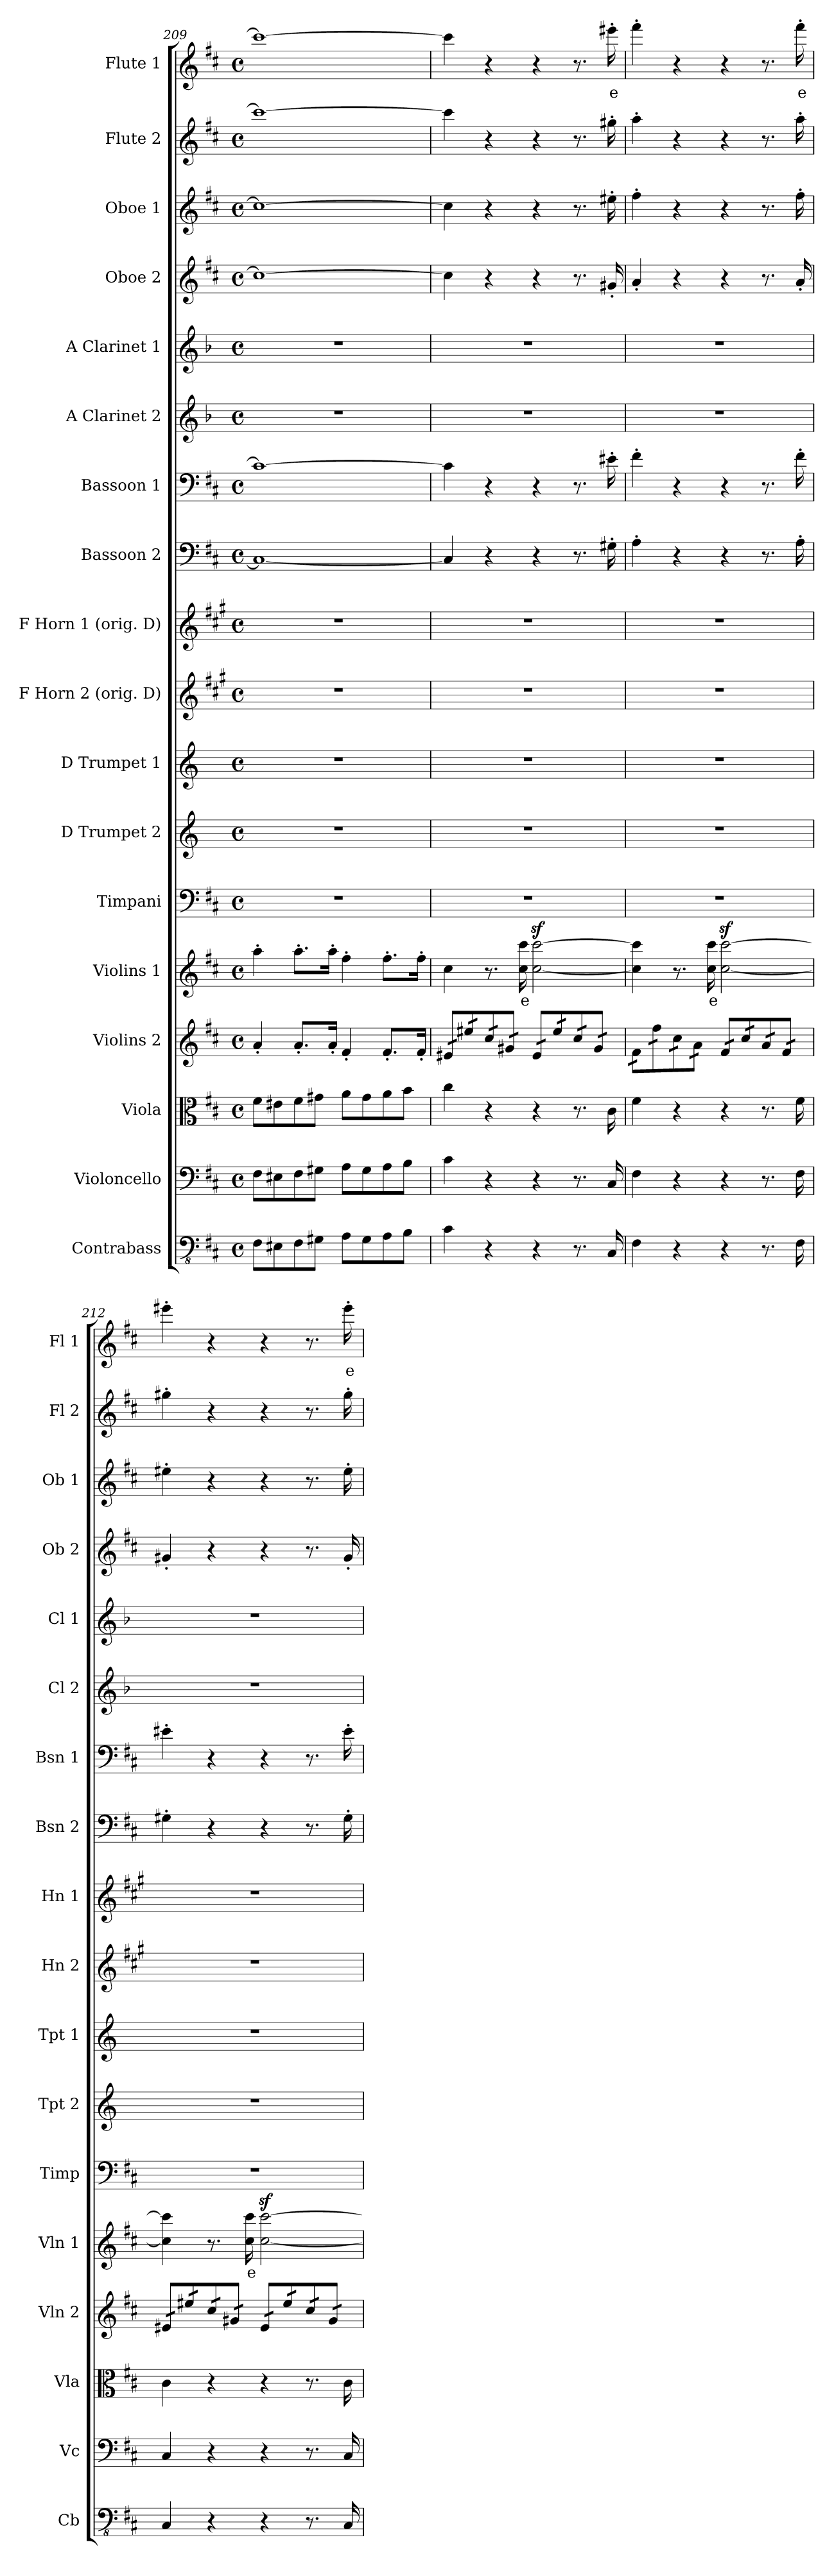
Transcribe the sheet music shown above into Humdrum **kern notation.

**kern	**kern	**kern	**kern	**kern	**text	**kern	**kern	**kern	**kern	**kern	**kern	**kern	**kern	**kern	**kern	**kern	**kern	**kern	**text
*part18	*part17	*part16	*part15	*part14	*part14	*part13	*part12	*part11	*part10	*part9	*part8	*part7	*part6	*part5	*part4	*part3	*part2	*part1	*part1
*staff18	*staff17	*staff16	*staff15	*staff14	*staff14	*staff13	*staff12	*staff11	*staff10	*staff9	*staff8	*staff7	*staff6	*staff5	*staff4	*staff3	*staff2	*staff1	*staff1
*I"Contrabass	*I"Violoncello	*I"Viola	*I"Violins 2	*I"Violins 1	*	*I"Timpani	*I"D Trumpet 2	*I"D Trumpet 1	*I"F Horn 2 (orig.  D)	*I"F Horn 1 (orig.  D)	*I"Bassoon 2	*I"Bassoon 1	*I"A Clarinet 2	*I"A Clarinet 1	*I"Oboe 2	*I"Oboe 1	*I"Flute 2	*I"Flute 1	*
*I'Cb	*I'Vc	*I'Vla	*I'Vln 2	*I'Vln 1	*	*I'Timp	*I'Tpt 2	*I'Tpt 1	*I'Hn 2	*I'Hn 1	*I'Bsn 2	*I'Bsn 1	*I'Cl 2	*I'Cl 1	*I'Ob 2	*I'Ob 1	*I'Fl 2	*I'Fl 1	*
*clefFv4	*clefF4	*clefC3	*clefG2	*clefG2	*	*clefF4	*clefG2	*clefG2	*clefG2	*clefG2	*clefF4	*clefF4	*clefG2	*clefG2	*clefG2	*clefG2	*clefG2	*clefG2	*
*	*	*	*	*	*	*	*ITrd-1c-2	*ITrd-1c-2	*ITrd4c7	*ITrd4c7	*	*	*ITrd2c3	*ITrd2c3	*	*	*	*	*
*k[f#c#]	*k[f#c#]	*k[f#c#]	*k[f#c#]	*k[f#c#]	*	*k[f#c#]	*k[f#c#]	*k[f#c#]	*k[f#c#]	*k[f#c#]	*k[f#c#]	*k[f#c#]	*k[f#c#]	*k[f#c#]	*k[f#c#]	*k[f#c#]	*k[f#c#]	*k[f#c#]	*
*M4/4	*M4/4	*M4/4	*M4/4	*M4/4	*	*M4/4	*M4/4	*M4/4	*M4/4	*M4/4	*M4/4	*M4/4	*M4/4	*M4/4	*M4/4	*M4/4	*M4/4	*M4/4	*
*met(c)	*met(c)	*met(c)	*met(c)	*met(c)	*	*met(c)	*met(c)	*met(c)	*met(c)	*met(c)	*met(c)	*met(c)	*met(c)	*met(c)	*met(c)	*met(c)	*met(c)	*met(c)	*
=209	=209	=209	=209	=209	=209	=209	=209	=209	=209	=209	=209	=209	=209	=209	=209	=209	=209	=209	=209
8FF#\L	8F#\L	8f#\L	4a'/	4aa'\	.	1r	1r	1r	1r	1r	1C#_	1c#_	1r	1r	1cc#_	1cc#_	1ccc#_	1ccc#_	.
8EE#X\	8E#X\	8e#X\	.	.	.	.	.	.	.	.	.	.	.	.	.	.	.	.	.
8FF#\	8F#\	8f#\	8.a'/L	8.aa'\L	.	.	.	.	.	.	.	.	.	.	.	.	.	.	.
8GG#X\J	8G#X\J	8g#X\J	.	.	.	.	.	.	.	.	.	.	.	.	.	.	.	.	.
.	.	.	16a'/Jk	16aa'\Jk	.	.	.	.	.	.	.	.	.	.	.	.	.	.	.
8AA\L	8A\L	8a\L	4f#'/	4ff#'\	.	.	.	.	.	.	.	.	.	.	.	.	.	.	.
8GG#\	8G#\	8g#\	.	.	.	.	.	.	.	.	.	.	.	.	.	.	.	.	.
8AA\	8A\	8a\	8.f#'/L	8.ff#'\L	.	.	.	.	.	.	.	.	.	.	.	.	.	.	.
8BB\J	8B\J	8b\J	.	.	.	.	.	.	.	.	.	.	.	.	.	.	.	.	.
.	.	.	16f#'/Jk	16ff#'\Jk	.	.	.	.	.	.	.	.	.	.	.	.	.	.	.
=210	=210	=210	=210	=210	=210	=210	=210	=210	=210	=210	=210	=210	=210	=210	=210	=210	=210	=210	=210
*	*	*	*tremolo	*	*	*	*	*	*	*	*	*	*	*	*	*	*	*	*
4C#\	4c#\	4cc#\	16e#X/LL	4cc#\	.	1r	1r	1r	1r	1r	4C#/]	4c#\]	1r	1r	4cc#\]	4cc#\]	4ccc#\]	4ccc#\]	.
.	.	.	16e#X/	.	.	.	.	.	.	.	.	.	.	.	.	.	.	.	.
.	.	.	16ee#X/	.	.	.	.	.	.	.	.	.	.	.	.	.	.	.	.
.	.	.	16ee#X/	.	.	.	.	.	.	.	.	.	.	.	.	.	.	.	.
4r	4r	4r	16cc#/	8.r	.	.	.	.	.	.	4r	4r	.	.	4r	4r	4r	4r	.
.	.	.	16cc#/	.	.	.	.	.	.	.	.	.	.	.	.	.	.	.	.
.	.	.	16g#X/	.	.	.	.	.	.	.	.	.	.	.	.	.	.	.	.
!	!	!	!	!	!LO:LY:b:color=#FF0000	!	!	!	!	!	!	!	!	!	!	!	!	!	!
.	.	.	16g#X/JJ	16cc#\ 16ccc#\	e	.	.	.	.	.	.	.	.	.	.	.	.	.	.
4r	4r	4r	16e#/LL	[2cc#\z< [2ccc#\z<	.	.	.	.	.	.	4r	4r	.	.	4r	4r	4r	4r	.
.	.	.	16e#/	.	.	.	.	.	.	.	.	.	.	.	.	.	.	.	.
.	.	.	16ee#/	.	.	.	.	.	.	.	.	.	.	.	.	.	.	.	.
.	.	.	16ee#/	.	.	.	.	.	.	.	.	.	.	.	.	.	.	.	.
8.r	8.r	8.r	16cc#/	.	.	.	.	.	.	.	8.r	8.r	.	.	8.r	8.r	8.r	8.r	.
.	.	.	16cc#/	.	.	.	.	.	.	.	.	.	.	.	.	.	.	.	.
.	.	.	16g#/	.	.	.	.	.	.	.	.	.	.	.	.	.	.	.	.
!	!	!	!	!	!	!	!	!	!	!	!	!	!	!	!	!	!	!	!LO:LY:b:color=#FF0000
16CC#/	16C#/	16c#\	16g#/JJ	.	.	.	.	.	.	.	16G#X'\	16e#X'\	.	.	16g#X'/	16ee#X'\	16gg#X'\	16eee#X'\	e
!!LO:PB:g=z
=211	=211	=211	=211	=211	=211	=211	=211	=211	=211	=211	=211	=211	=211	=211	=211	=211	=211	=211	=211
4FF#\	4F#\	4f#\	16f#\LL	4cc#\] 4ccc#\]	.	1r	1r	1r	1r	1r	4A'\	4f#'\	1r	1r	4a'/	4ff#'\	4aa'\	4fff#'\	.
.	.	.	16f#\	.	.	.	.	.	.	.	.	.	.	.	.	.	.	.	.
.	.	.	16ff#\	.	.	.	.	.	.	.	.	.	.	.	.	.	.	.	.
.	.	.	16ff#\	.	.	.	.	.	.	.	.	.	.	.	.	.	.	.	.
4r	4r	4r	16cc#\	8.r	.	.	.	.	.	.	4r	4r	.	.	4r	4r	4r	4r	.
.	.	.	16cc#\	.	.	.	.	.	.	.	.	.	.	.	.	.	.	.	.
.	.	.	16a\	.	.	.	.	.	.	.	.	.	.	.	.	.	.	.	.
!	!	!	!	!	!LO:LY:b:color=#FF0000	!	!	!	!	!	!	!	!	!	!	!	!	!	!
.	.	.	16a\JJ	16cc#\ 16ccc#\	e	.	.	.	.	.	.	.	.	.	.	.	.	.	.
4r	4r	4r	16f#/LL	[2cc#\z< [2ccc#\z<	.	.	.	.	.	.	4r	4r	.	.	4r	4r	4r	4r	.
.	.	.	16f#/	.	.	.	.	.	.	.	.	.	.	.	.	.	.	.	.
.	.	.	16cc#/	.	.	.	.	.	.	.	.	.	.	.	.	.	.	.	.
.	.	.	16cc#/	.	.	.	.	.	.	.	.	.	.	.	.	.	.	.	.
8.r	8.r	8.r	16a/	.	.	.	.	.	.	.	8.r	8.r	.	.	8.r	8.r	8.r	8.r	.
.	.	.	16a/	.	.	.	.	.	.	.	.	.	.	.	.	.	.	.	.
.	.	.	16f#/	.	.	.	.	.	.	.	.	.	.	.	.	.	.	.	.
!	!	!	!	!	!	!	!	!	!	!	!	!	!	!	!	!	!	!	!LO:LY:b:color=#FF0000
16FF#\	16F#\	16f#\	16f#/JJ	.	.	.	.	.	.	.	16A'\	16f#'\	.	.	16a'/	16ff#'\	16aa'\	16fff#'\	e
=212	=212	=212	=212	=212	=212	=212	=212	=212	=212	=212	=212	=212	=212	=212	=212	=212	=212	=212	=212
4CC#/	4C#/	4c#\	16e#X/LL	4cc#\] 4ccc#\]	.	1r	1r	1r	1r	1r	4G#X'\	4e#X'\	1r	1r	4g#X'/	4ee#X'\	4gg#X'\	4eee#X'\	.
.	.	.	16e#X/	.	.	.	.	.	.	.	.	.	.	.	.	.	.	.	.
.	.	.	16ee#X/	.	.	.	.	.	.	.	.	.	.	.	.	.	.	.	.
.	.	.	16ee#X/	.	.	.	.	.	.	.	.	.	.	.	.	.	.	.	.
4r	4r	4r	16cc#/	8.r	.	.	.	.	.	.	4r	4r	.	.	4r	4r	4r	4r	.
.	.	.	16cc#/	.	.	.	.	.	.	.	.	.	.	.	.	.	.	.	.
.	.	.	16g#X/	.	.	.	.	.	.	.	.	.	.	.	.	.	.	.	.
!	!	!	!	!	!LO:LY:b:color=#FF0000	!	!	!	!	!	!	!	!	!	!	!	!	!	!
.	.	.	16g#X/JJ	16cc#\ 16ccc#\	e	.	.	.	.	.	.	.	.	.	.	.	.	.	.
4r	4r	4r	16e#/LL	[2cc#\z< [2ccc#\z<	.	.	.	.	.	.	4r	4r	.	.	4r	4r	4r	4r	.
.	.	.	16e#/	.	.	.	.	.	.	.	.	.	.	.	.	.	.	.	.
.	.	.	16ee#/	.	.	.	.	.	.	.	.	.	.	.	.	.	.	.	.
.	.	.	16ee#/	.	.	.	.	.	.	.	.	.	.	.	.	.	.	.	.
8.r	8.r	8.r	16cc#/	.	.	.	.	.	.	.	8.r	8.r	.	.	8.r	8.r	8.r	8.r	.
.	.	.	16cc#/	.	.	.	.	.	.	.	.	.	.	.	.	.	.	.	.
.	.	.	16g#/	.	.	.	.	.	.	.	.	.	.	.	.	.	.	.	.
!	!	!	!	!	!	!	!	!	!	!	!	!	!	!	!	!	!	!	!LO:LY:b:color=#FF0000
16CC#/	16C#/	16c#\	16g#/JJ	.	.	.	.	.	.	.	16G#'\	16e#'\	.	.	16g#'/	16ee#'\	16gg#'\	16eee#'\	e
*	*	*	*Xtremolo	*	*	*	*	*	*	*	*	*	*	*	*	*	*	*	*
=	=	=	=	=	=	=	=	=	=	=	=	=	=	=	=	=	=	=	=
*-	*-	*-	*-	*-	*-	*-	*-	*-	*-	*-	*-	*-	*-	*-	*-	*-	*-	*-	*-
